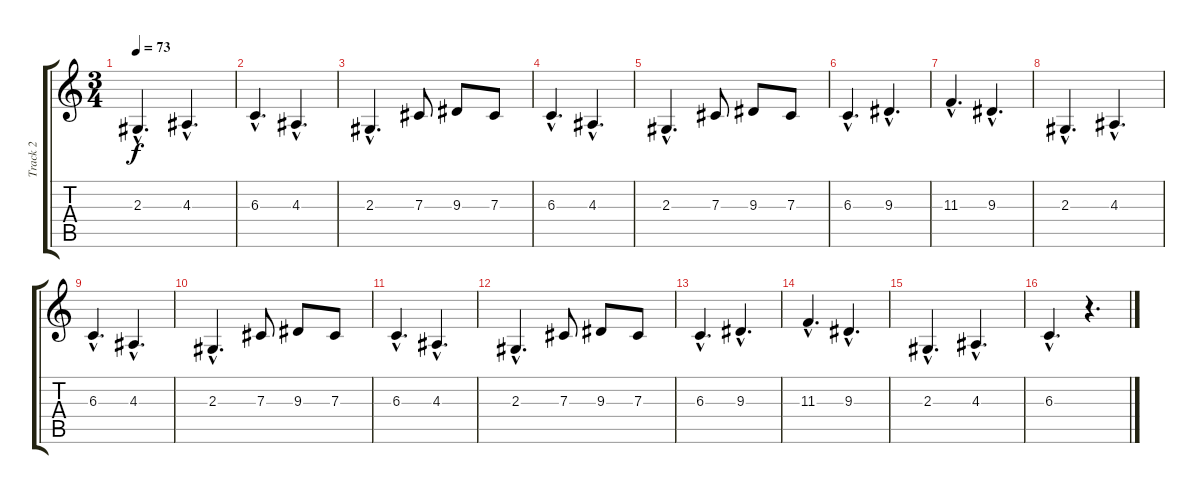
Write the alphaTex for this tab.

\track ("Track 2" "Track 2") {instrument oboe}
\staff {score tabs}
\tuning (Eb4 Bb3 Gb3 Db3 Ab2 Eb2) {hide}
\ts (3 4)
\tempo 73
\clef g2
\ks c
2.3{hac}.4{d dy f instrument oboe} 4.3{hac}.4{d} |
6.3{hac}.4{d} 4.3{hac}.4{d} |
2.3{hac}.4{d} 7.3.8 9.3.8 7.3.8 |
6.3{hac}.4{d} 4.3{hac}.4{d} |
2.3{hac}.4{d} 7.3.8 9.3.8 7.3.8 |
6.3{hac}.4{d} 9.3{hac}.4{d} |
11.3{hac}.4{d} 9.3{hac}.4{d} |
2.3{hac}.4{d} 4.3{hac}.4{d} |
6.3{hac}.4{d} 4.3{hac}.4{d} |
2.3{hac}.4{d} 7.3.8 9.3.8 7.3.8 |
6.3{hac}.4{d} 4.3{hac}.4{d} |
2.3{hac}.4{d} 7.3.8 9.3.8 7.3.8 |
6.3{hac}.4{d} 9.3{hac}.4{d} |
11.3{hac}.4{d} 9.3{hac}.4{d} |
2.3{hac}.4{d} 4.3{hac}.4{d} |
6.3{hac}.4{d} r.4{d}
